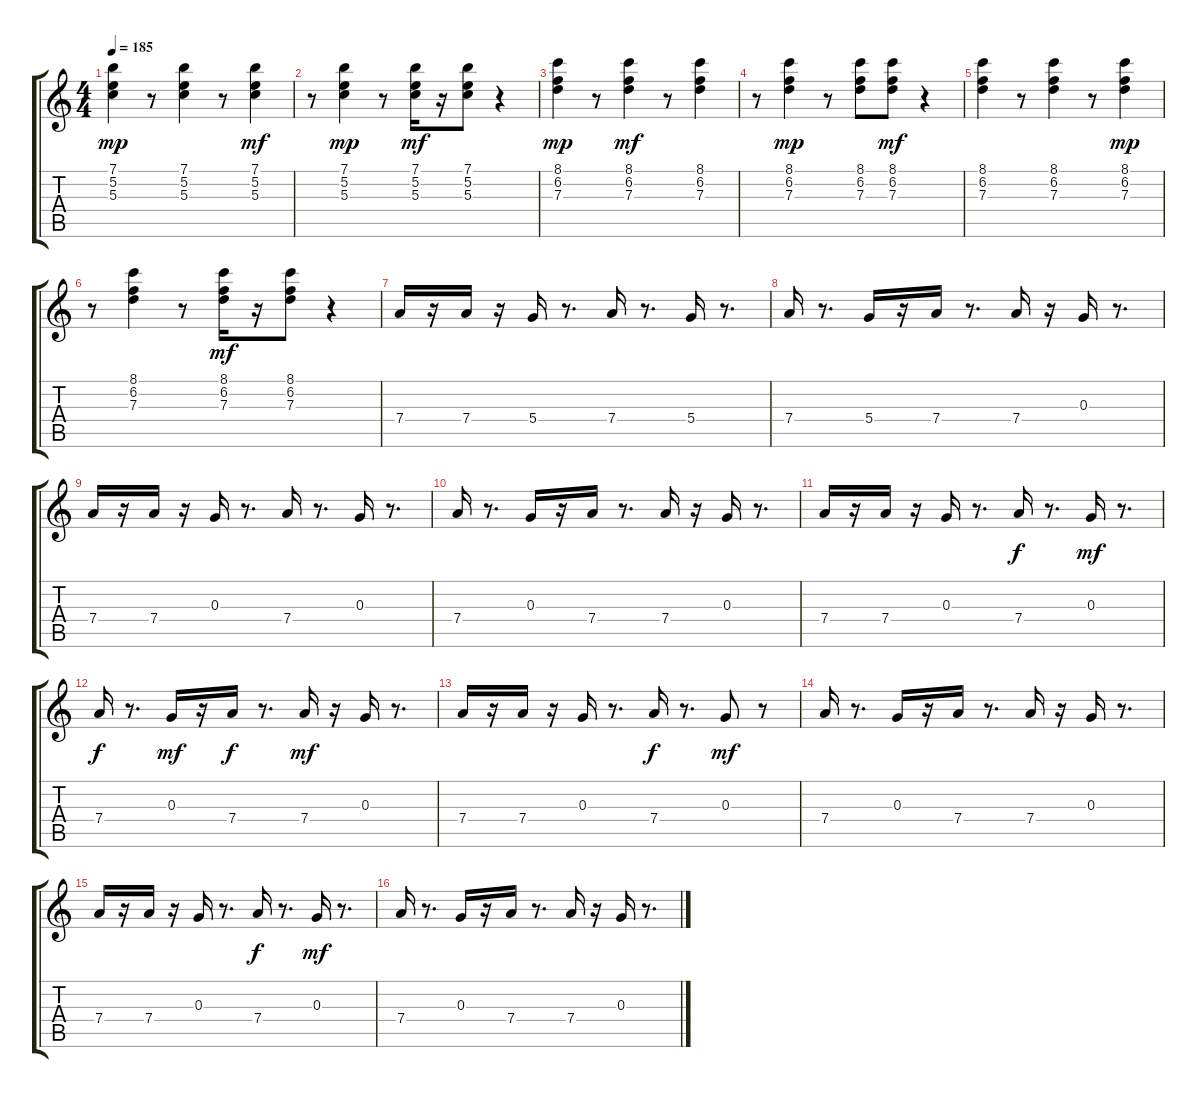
\track "" {instrument electricguitarclean}
\staff {score tabs}
\tuning (E4 B3 G3 D3 A2 E2) {hide}
\ts (4 4)
\tempo 185
\clef g2
\ks c
(7.1 5.2 5.3).4{dy mp} r.8 (7.1 5.2 5.3).4 r.8 (7.1 5.2 5.3).4{dy mf} |
r.8 (7.1 5.2 5.3).4{dy mp} r.8 (7.1 5.2 5.3).16{dy mf} r.16 (7.1 5.2 5.3).8 r.4 |
(8.1 6.2 7.3).4{dy mp} r.8 (8.1 6.2 7.3).4{dy mf} r.8 (8.1 6.2 7.3).4 |
r.8 (8.1 6.2 7.3).4{dy mp} r.8 (8.1 6.2 7.3).8 (8.1 6.2 7.3).8{dy mf} r.4 |
(8.1 6.2 7.3).4 r.8 (8.1 6.2 7.3).4 r.8 (8.1 6.2 7.3).4{dy mp} |
r.8 (8.1 6.2 7.3).4 r.8 (8.1 6.2 7.3).16{dy mf} r.16 (8.1 6.2 7.3).8 r.4 |
7.4.16 r.16 7.4.16 r.16 5.4.16 r.8{d} 7.4.16 r.8{d} 5.4.16 r.8{d} |
7.4.16 r.8{d} 5.4.16 r.16 7.4.16 r.8{d} 7.4.16 r.16 0.3.16 r.8{d} |
7.4.16 r.16 7.4.16 r.16 0.3.16 r.8{d} 7.4.16 r.8{d} 0.3.16 r.8{d} |
7.4.16 r.8{d} 0.3.16 r.16 7.4.16 r.8{d} 7.4.16 r.16 0.3.16 r.8{d} |
7.4.16 r.16 7.4.16 r.16 0.3.16 r.8{d} 7.4.16{dy f} r.8{d} 0.3.16{dy mf} r.8{d} |
7.4.16{dy f} r.8{d} 0.3.16{dy mf} r.16 7.4.16{dy f} r.8{d} 7.4.16{dy mf} r.16 0.3.16 r.8{d} |
7.4.16 r.16 7.4.16 r.16 0.3.16 r.8{d} 7.4.16{dy f} r.8{d} 0.3.8{dy mf} r.8 |
7.4.16 r.8{d} 0.3.16 r.16 7.4.16 r.8{d} 7.4.16 r.16 0.3.16 r.8{d} |
7.4.16 r.16 7.4.16 r.16 0.3.16 r.8{d} 7.4.16{dy f} r.8{d} 0.3.16{dy mf} r.8{d} |
7.4.16 r.8{d} 0.3.16 r.16 7.4.16 r.8{d} 7.4.16 r.16 0.3.16 r.8{d}
